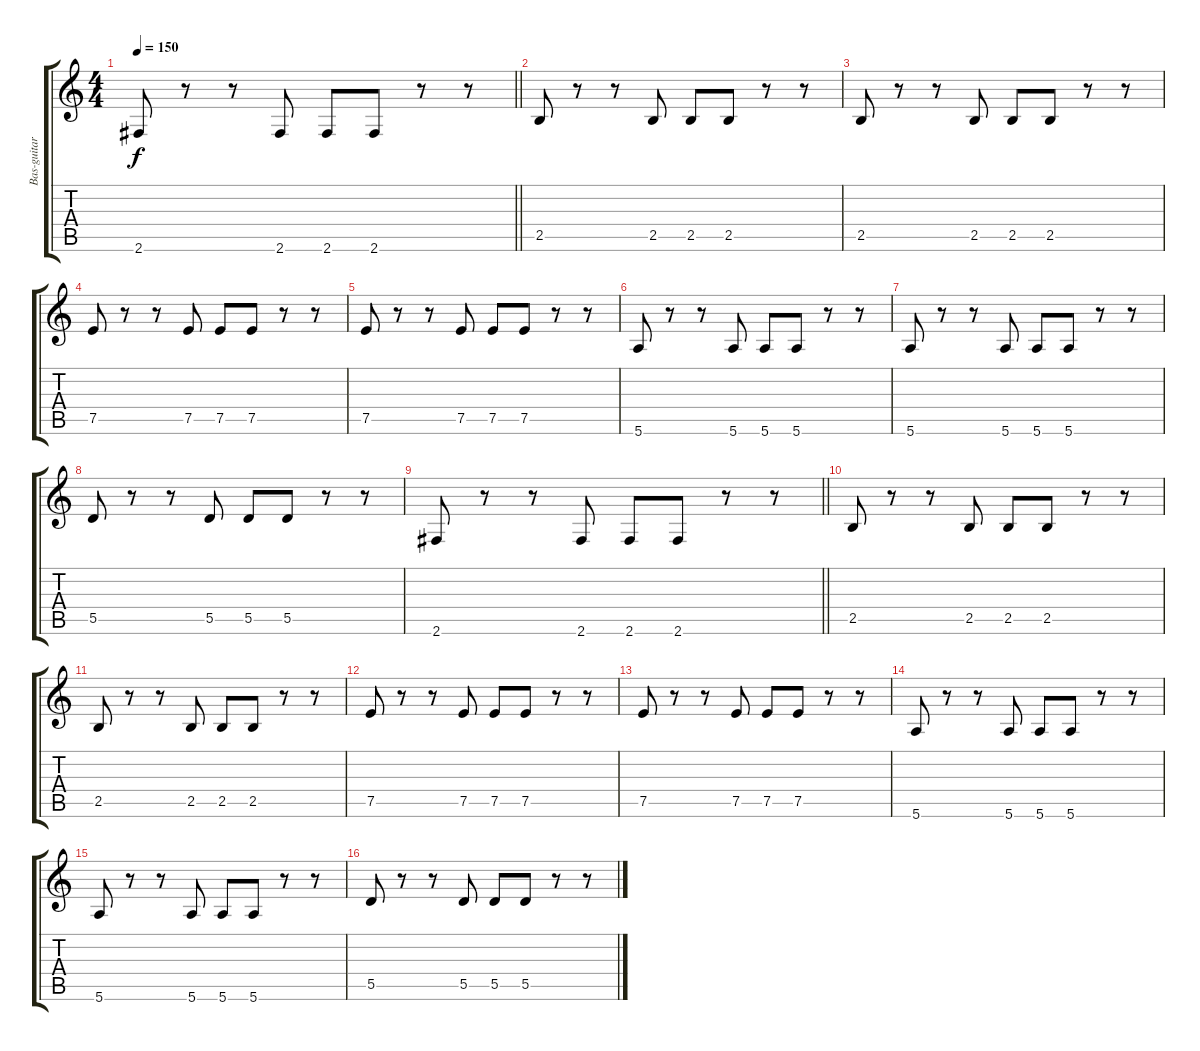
\track ("Bas-guitar" "Bas-guitar") {instrument electricbasspick}
\staff {score tabs}
\tuning (E4 B3 G3 D3 A2 E2) {hide}
\ts (4 4)
\tempo 150
\clef g2
\barLineRight lightlight
\ks c
2.6.8{dy f} r.8 r.8 2.6.8 2.6.8 2.6.8 r.8 r.8 |
2.5.8 r.8 r.8 2.5.8 2.5.8 2.5.8 r.8 r.8 |
2.5.8 r.8 r.8 2.5.8 2.5.8 2.5.8 r.8 r.8 |
7.5.8 r.8 r.8 7.5.8 7.5.8 7.5.8 r.8 r.8 |
7.5.8 r.8 r.8 7.5.8 7.5.8 7.5.8 r.8 r.8 |
5.6.8 r.8 r.8 5.6.8 5.6.8 5.6.8 r.8 r.8 |
5.6.8 r.8 r.8 5.6.8 5.6.8 5.6.8 r.8 r.8 |
5.5.8 r.8 r.8 5.5.8 5.5.8 5.5.8 r.8 r.8 |
\barLineRight lightlight
2.6.8 r.8 r.8 2.6.8 2.6.8 2.6.8 r.8 r.8 |
2.5.8 r.8 r.8 2.5.8 2.5.8 2.5.8 r.8 r.8 |
2.5.8 r.8 r.8 2.5.8 2.5.8 2.5.8 r.8 r.8 |
7.5.8 r.8 r.8 7.5.8 7.5.8 7.5.8 r.8 r.8 |
7.5.8 r.8 r.8 7.5.8 7.5.8 7.5.8 r.8 r.8 |
5.6.8 r.8 r.8 5.6.8 5.6.8 5.6.8 r.8 r.8 |
5.6.8 r.8 r.8 5.6.8 5.6.8 5.6.8 r.8 r.8 |
5.5.8 r.8 r.8 5.5.8 5.5.8 5.5.8 r.8 r.8
